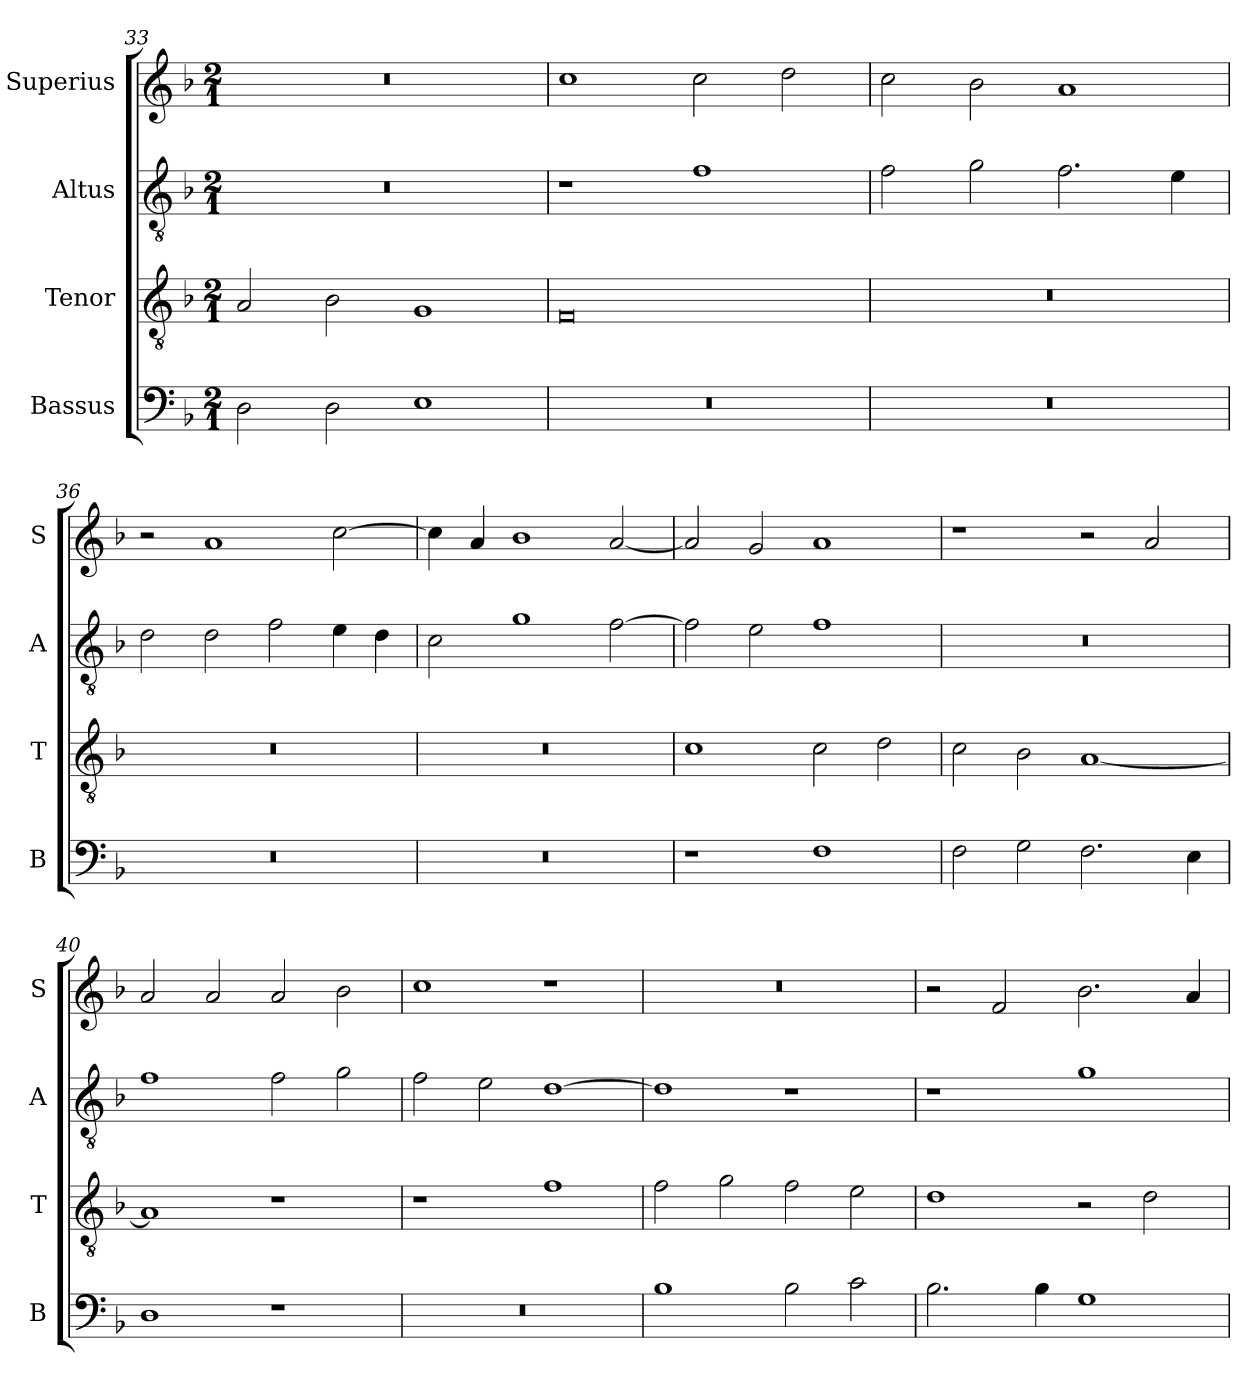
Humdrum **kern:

**kern	**kern	**kern	**kern
*part4	*part3	*part2	*part1
*staff4	*staff3	*staff2	*staff1
*I"Bassus	*I"Tenor	*I"Altus	*I"Superius
*I'B	*I'T	*I'A	*I'S
*clefF4	*clefGv2	*clefGv2	*clefG2
*k[b-]	*k[b-]	*k[b-]	*k[b-]
*F:	*F:	*F:	*F:
*M2/1	*M2/1	*M2/1	*M2/1
=33	=33	=33	=33
2D	2A	0r	0r
2D	2B-	.	.
1E	1G	.	.
=34	=34	=34	=34
0r	0F	1r	1cc
.	.	1f	2cc
.	.	.	2dd
=35	=35	=35	=35
0r	0r	2f	2cc
.	.	2g	2b-
.	.	2.f	1a
.	.	4e	.
=36	=36	=36	=36
0r	0r	2d	2r
.	.	2d	1a
.	.	2f	.
.	.	4e	[2cc
.	.	4d	.
=37	=37	=37	=37
0r	0r	2c	4cc]
.	.	.	4a
.	.	1g	1b-
.	.	[2f	[2a
=38	=38	=38	=38
1r	1c	2f]	2a]
.	.	2e	2g
1F	2c	1f	1a
.	2d	.	.
=39	=39	=39	=39
2F	2c	0r	1r
2G	2B-	.	.
2.F	[1A	.	2r
.	.	.	2a
4E	.	.	.
=40	=40	=40	=40
1D	1A]	1f	2a
.	.	.	2a
1r	1r	2f	2a
.	.	2g	2b-
=41	=41	=41	=41
0r	1r	2f	1cc
.	.	2e	.
.	1f	[1d	1r
=42	=42	=42	=42
1B-	2f	1d]	0r
.	2g	.	.
2B-	2f	1r	.
2c	2e	.	.
=43	=43	=43	=43
2.B-	1d	1r	2r
.	.	.	2f
4B-	.	.	.
1G	2r	1g	2.b-
.	2d	.	.
.	.	.	4a
=	=	=	=
*-	*-	*-	*-
